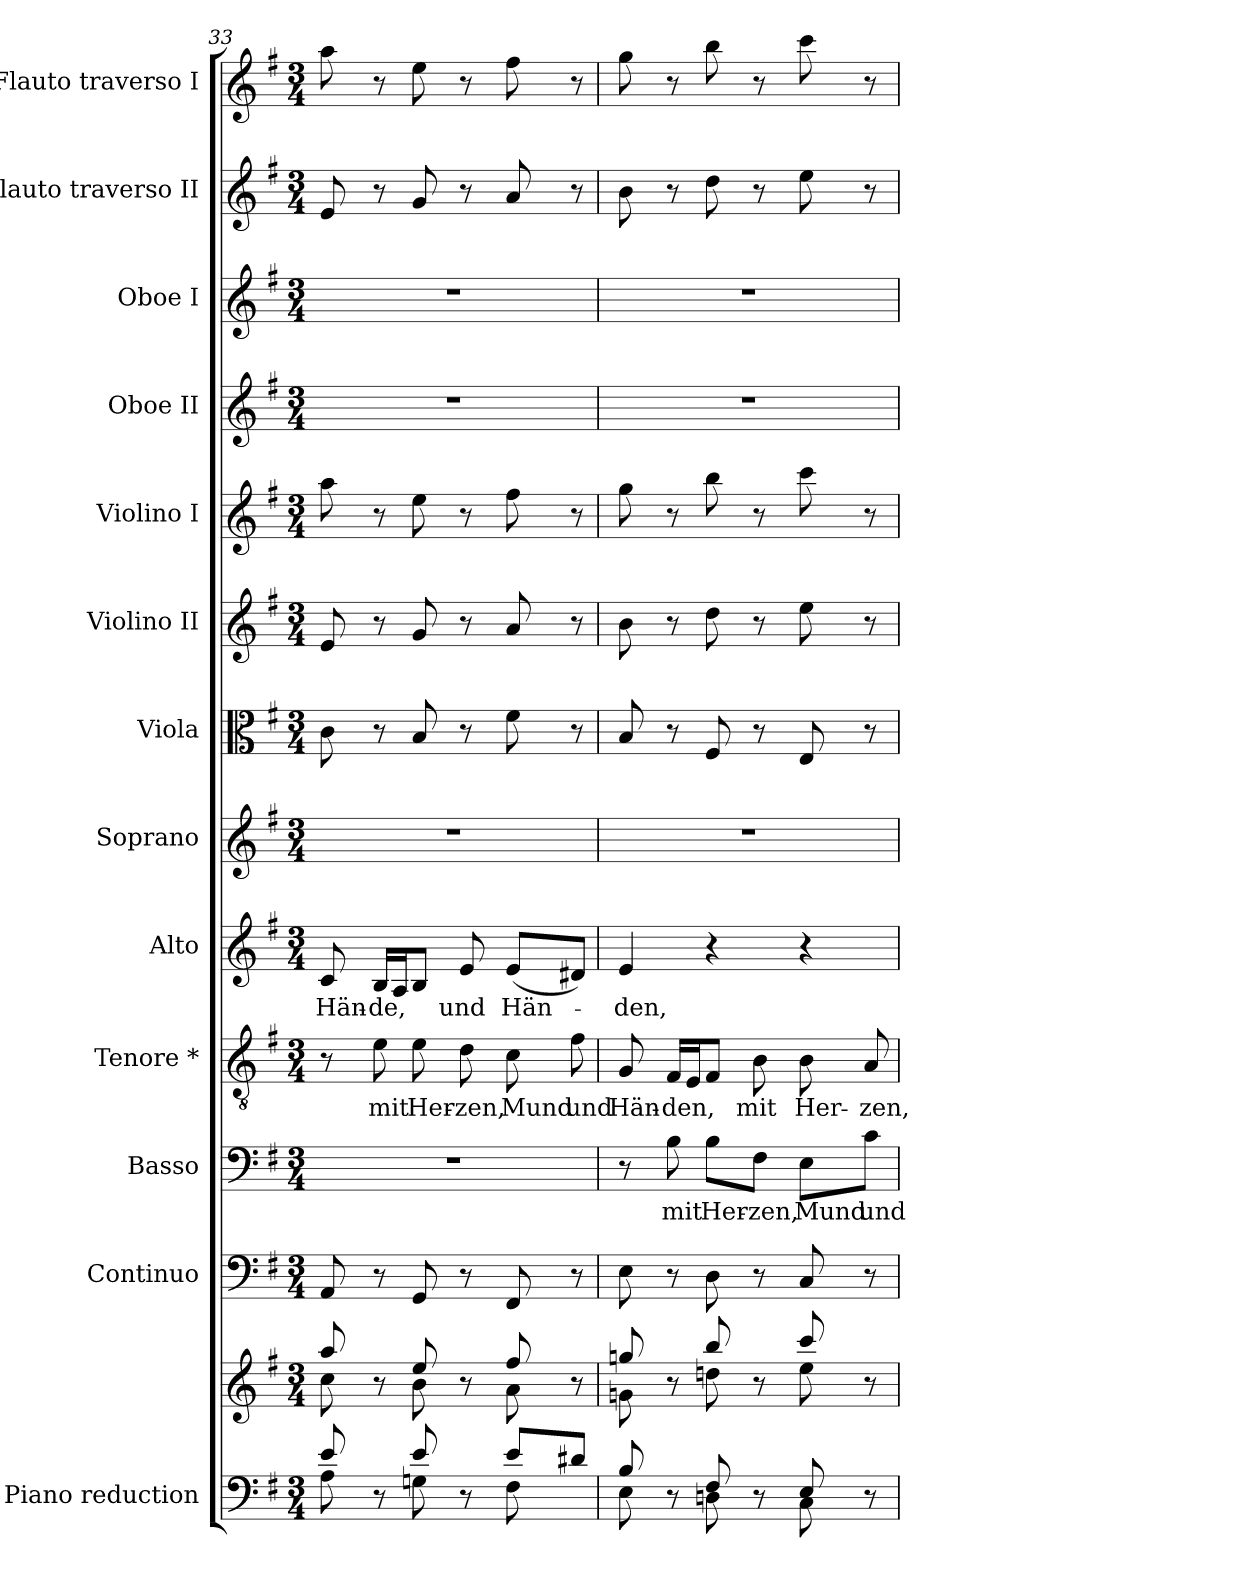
**kern	**kern	**kern	**kern	**text	**kern	**text	**kern	**text	**kern	**kern	**kern	**kern	**kern	**kern	**kern	**kern
*part13	*part13	*part12	*part11	*part11	*part10	*part10	*part9	*part9	*part8	*part7	*part6	*part5	*part4	*part3	*part2	*part1
*staff14	*staff13	*staff12	*staff11	*staff11	*staff10	*staff10	*staff9	*staff9	*staff8	*staff7	*staff6	*staff5	*staff4	*staff3	*staff2	*staff1
*I"Piano reduction	*	*I"Continuo	*I"Basso	*	*I"Tenore *	*	*I"Alto	*	*I"Soprano	*I"Viola	*I"Violino II	*I"Violino I	*I"Oboe II	*I"Oboe I	*I"Flauto traverso II	*I"Flauto traverso I
*I'Pno	*	*	*	*	*	*	*	*	*	*I'Vla	*I'Vln	*I'Vln	*I'Ob	*I'Ob	*	*
*clefF4	*clefG2	*clefF4	*clefF4	*	*clefGv2	*	*clefG2	*	*clefG2	*clefC3	*clefG2	*clefG2	*clefG2	*clefG2	*clefG2	*clefG2
*k[f#]	*k[f#]	*k[f#]	*k[f#]	*	*k[f#]	*	*k[f#]	*	*k[f#]	*k[f#]	*k[f#]	*k[f#]	*k[f#]	*k[f#]	*k[f#]	*k[f#]
*M3/4	*M3/4	*M3/4	*M3/4	*	*M3/4	*	*M3/4	*	*M3/4	*M3/4	*M3/4	*M3/4	*M3/4	*M3/4	*M3/4	*M3/4
=33	=33	=33	=33	=33	=33	=33	=33	=33	=33	=33	=33	=33	=33	=33	=33	=33
*^	*^	*	*	*	*	*	*	*	*	*	*	*	*	*	*	*
!	!	!	!	!	!	!	!	!	!	!LO:LY:b	!	!	!	!	!	!	!	!
8e/	8A\	8aa/	8cc\	8AA/	2.r	.	8r	.	8c/	Hän-	2.r	8c\	8e/	8aa\	2.r	2.r	8e/	8aa\
!	!	!	!	!	!	!	!	!LO:LY:b	!	!LO:LY:b	!	!	!	!	!	!	!	!
8r	8ryy	8r	8ryy	8r	.	.	8e\	mit	16B/LL	-de,	.	8r	8r	8r	.	.	8r	8r
.	.	.	.	.	.	.	.	.	16A/J	.	.	.	.	.	.	.	.	.
!	!	!	!	!	!	!	!	!LO:LY:b	!	!	!	!	!	!	!	!	!	!
8e/	8Gn\	8ee/	8b\	8GG/	.	.	8e\	Her-	8B/J	.	.	8B/	8g/	8ee\	.	.	8g/	8ee\
!	!	!	!	!	!	!	!	!LO:LY:b	!	!LO:LY:b	!	!	!	!	!	!	!	!
8r	8ryy	8r	8ryy	8r	.	.	8d\	-zen,	8e/	und	.	8r	8r	8r	.	.	8r	8r
!	!	!	!	!	!	!	!	!LO:LY:b	!	!LO:LY:b	!	!	!	!	!	!	!	!
8e/L	8F#\	8ff#/	8a\	8FF#/	.	.	8c\	Mund	(8e/L	Hän-	.	8f#\	8a/	8ff#\	.	.	8a/	8ff#\
!	!	!	!	!	!	!	!	!LO:LY:b	!	!	!	!	!	!	!	!	!	!
8d#X/J	8ryy	8r	8ryy	8r	.	.	8f#\	und	8d#X/J)	.	.	8r	8r	8r	.	.	8r	8r
=34	=34	=34	=34	=34	=34	=34	=34	=34	=34	=34	=34	=34	=34	=34	=34	=34	=34	=34
!	!	!	!	!	!	!	!	!LO:LY:b	!	!LO:LY:b	!	!	!	!	!	!	!	!
8B/	8E\	8ggn/	8gn\	8E\	8r	.	8G/	Hän-	4e/	-den,	2.r	8B/	8b\	8gg\	2.r	2.r	8b\	8gg\
!	!	!	!	!	!	!LO:LY:b	!	!LO:LY:b	!	!	!	!	!	!	!	!	!	!
8r	8ryy	8r	8ryy	8r	8B\	mit	16F#/LL	-den,	.	.	.	8r	8r	8r	.	.	8r	8r
.	.	.	.	.	.	.	16E/J	.	.	.	.	.	.	.	.	.	.	.
!	!	!	!	!	!	!LO:LY:b	!	!	!	!	!	!	!	!	!	!	!	!
8F#/	8Dn\	8bb/	8ddn\	8D\	8B\L	Her-	8F#/J	.	4r	.	.	8F#/	8dd\	8bb\	.	.	8dd\	8bb\
!	!	!	!	!	!	!LO:LY:b	!	!LO:LY:b	!	!	!	!	!	!	!	!	!	!
8r	8ryy	8r	8ryy	8r	8F#\J	-zen,	8B\	mit	.	.	.	8r	8r	8r	.	.	8r	8r
!	!	!	!	!	!	!LO:LY:b	!	!LO:LY:b	!	!	!	!	!	!	!	!	!	!
8E/	8C\	8ccc/	8ee\	8C/	8E\L	Mund	8B\	Her-	4r	.	.	8E/	8ee\	8ccc\	.	.	8ee\	8ccc\
!	!	!	!	!	!	!LO:LY:b	!	!LO:LY:b	!	!	!	!	!	!	!	!	!	!
8r	8ryy	8r	8ryy	8r	8c\J	und	8A/	-zen,	.	.	.	8r	8r	8r	.	.	8r	8r
*v	*v	*	*	*	*	*	*	*	*	*	*	*	*	*	*	*	*	*
*	*v	*v	*	*	*	*	*	*	*	*	*	*	*	*	*	*	*
=	=	=	=	=	=	=	=	=	=	=	=	=	=	=	=	=
*-	*-	*-	*-	*-	*-	*-	*-	*-	*-	*-	*-	*-	*-	*-	*-	*-
